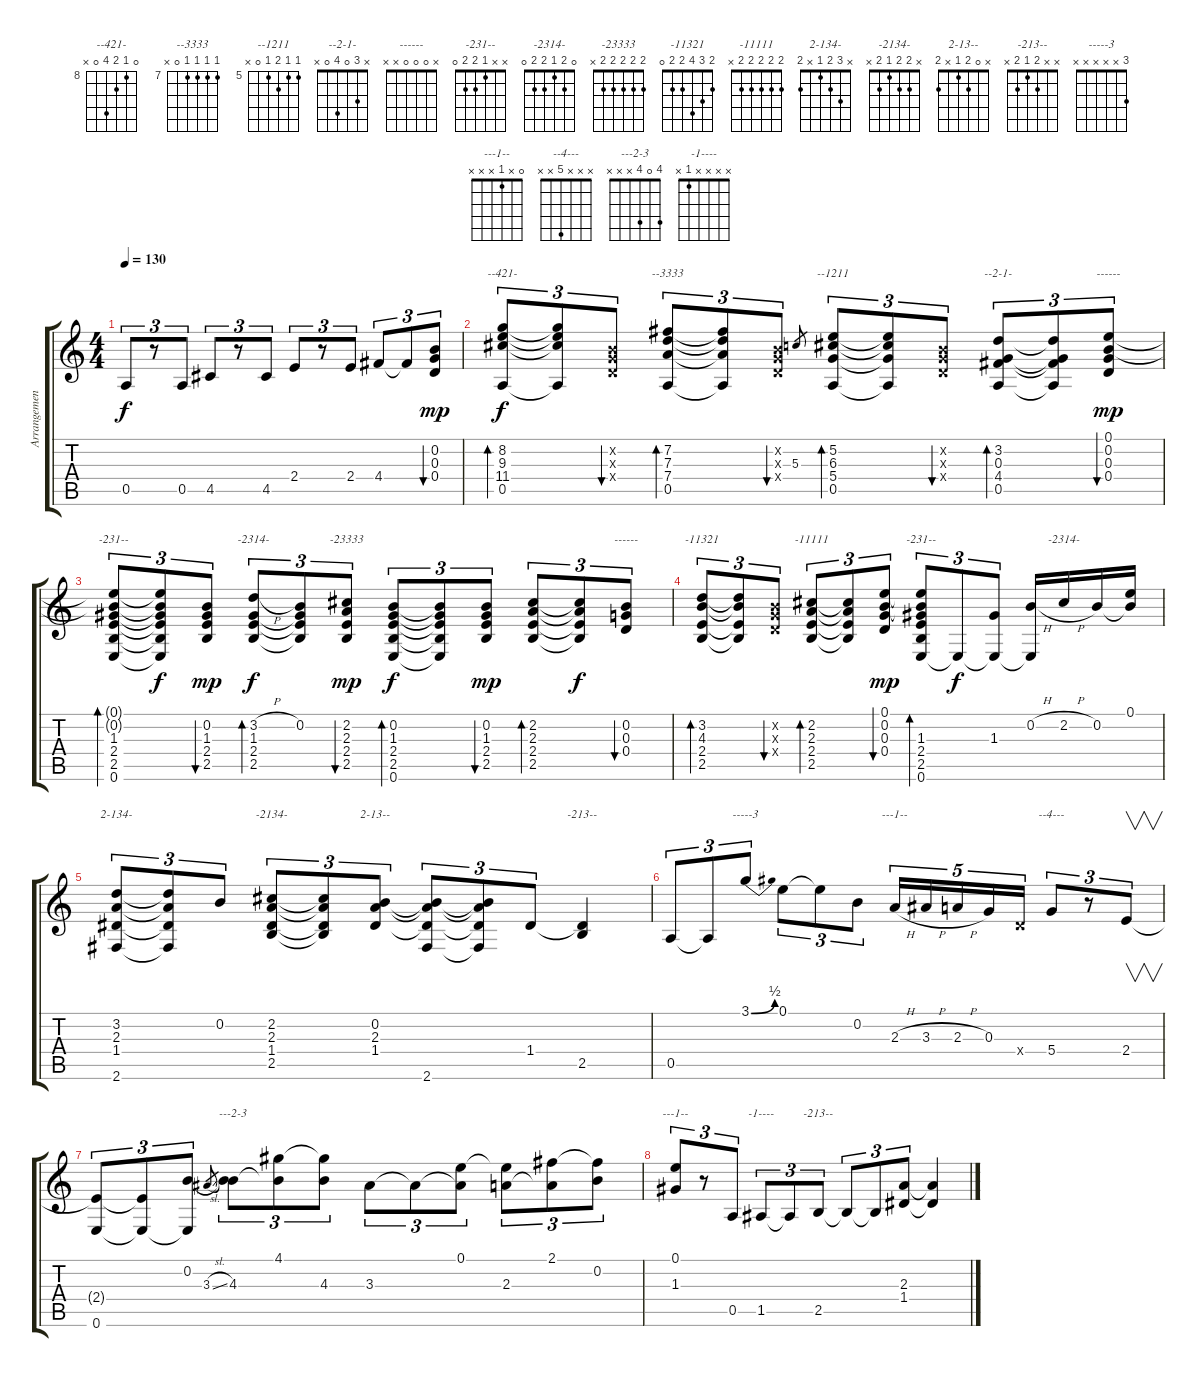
\track ("Arrangement guitare février 2002" "Arrangemen") {instrument acousticguitarnylon}
\staff {score tabs}
\tuning (E4 B3 G3 D3 A2 E2) {hide}
\chord ("--421-" 0 8 9 11 0 x) {firstfret 8}
\chord ("--3333" 7 7 7 7 0 x) {firstfret 7}
\chord ("--1211" 5 5 6 5 0 x) {firstfret 5}
\chord ("--2-1-" x 3 0 4 0 x)
\chord ("------" 0 0 0 0 0 0)
\chord ("-231--" 0 0 1 2 2 0)
\chord ("-2314-" 0 3 1 2 2 0)
\chord ("-23333" 2 2 2 2 2 x)
\chord ("------" x 0 0 0 x x)
\chord ("-11321" 2 3 4 2 2 0)
\chord ("-11111" 2 2 2 2 2 x)
\chord ("-231--" x x 1 2 2 0)
\chord ("-2314-" 0 2 1 2 2 0)
\chord ("2-134-" x 3 2 1 x 2)
\chord ("-2134-" x 2 2 1 2 x)
\chord ("2-13--" x 0 2 1 x 2)
\chord ("-213--" x 0 2 1 2 x)
\chord ("-----3" 3 x x x x x)
\chord ("---1--" x x 2 x x x)
\chord ("--4---" x x x 5 x x)
\chord ("---2-3" 4 0 4 x x x)
\chord ("---1--" 0 x 1 x x x)
\chord ("-1----" x x x x 1 x)
\chord ("-213--" x x 2 1 2 x)
\ts (4 4)
\tempo 130
\clef g2
\ks c
0.5.8{tu (3 2) dy f} r.8{tu (3 2)} 0.5.8{tu (3 2)} 4.5.8{tu (3 2)} r.8{tu (3 2)} 4.5.8{tu (3 2)} 2.4.8{tu (3 2)} r.8{tu (3 2)} 2.4.8{tu (3 2)} 4.4.8{tu (3 2)} 4.4{t}.8{tu (3 2)} (0.2 0.3 0.4).8{tu (3 2) bu 30 dy mp} |
(8.2 9.3 11.4 0.5).8{tu (3 2) bd 30 ch "--421-" dy f} (8.2{t} 9.3{t} 11.4{t} 0.5{t}).8{tu (3 2)} (0.2{x} 0.3{x} 0.4{x}).8{tu (3 2) bu 30} (7.2 7.3 7.4 0.5).8{tu (3 2) bd 30 ch "--3333"} (7.2{t} 7.3{t} 7.4{t} 0.5{t}).8{tu (3 2)} (0.2{x} 0.3{x} 0.4{x}).8{tu (3 2) bu 30} 5.3.8{gr} (5.2 6.3 5.4 0.5).8{tu (3 2) bd 30 ch "--1211"} (5.2{t} 6.3{t} 5.4{t} 0.5{t}).8{tu (3 2)} (0.2{x} 0.3{x} 0.4{x}).8{tu (3 2) bu 30} (3.2 0.3 4.4 0.5).8{tu (3 2) bd 30 ch "--2-1-"} (3.2{t} 0.3{t} 4.4{t} 0.5{t}).8{tu (3 2)} (0.1 0.2 0.3 0.4).8{tu (3 2) bu 30 ch "------" dy mp} |
(0.1{t} 0.2{t} 1.3 2.4 2.5 0.6).8{tu (3 2) bd 30 ch "-231--"} (0.1{t} 0.2{t} 1.3{t} 2.4{t} 2.5{t} 0.6{t}).8{tu (3 2) dy f} (0.2 1.3 2.4 2.5).8{tu (3 2) bu 30 dy mp} (3.2{h} 1.3 2.4 2.5).8{tu (3 2) bd 30 ch "-2314-" dy f} (0.2 1.3{t} 2.4{t} 2.5{t}).8{tu (3 2)} (2.2 2.3 2.4 2.5).8{tu (3 2) bu 30 ch "-23333" dy mp} (0.2 1.3 2.4 2.5 0.6).8{tu (3 2) bd 30 dy f} (0.2{t} 1.3{t} 2.4{t} 2.5{t} 0.6{t}).8{tu (3 2)} (0.2 1.3 2.4 2.5).8{tu (3 2) bu 30 dy mp} (2.2 2.3 2.4 2.5).8{tu (3 2) bd 30} (2.2{t} 2.3{t} 2.4{t} 2.5{t}).8{tu (3 2) dy f} (0.2 0.3 0.4).8{tu (3 2) bu 30 ch "------"} |
(3.2 4.3 2.4 2.5).8{tu (3 2) bd 30 ch "-11321"} (3.2{t} 4.3{t} 2.4{t} 2.5{t}).8{tu (3 2)} (0.2{x} 0.3{x} 0.4{x}).8{tu (3 2) bu 30} (2.2 2.3 2.4 2.5).8{tu (3 2) bd 30 ch "-11111"} (2.2{t} 2.3{t} 2.4{t} 2.5{t}).8{tu (3 2)} (0.1 0.2 0.3 0.4).8{tu (3 2) bu 30 dy mp} (0.1{t} 0.2{t} 1.3 2.4 2.5 0.6).8{tu (3 2) bd 30 ch "-231--"} 0.6{t}.8{tu (3 2) dy f} (1.3 0.6{t}).8{tu (3 2)} (0.2{h} 0.6{t}).16 2.2{h}.16{ch "-2314-"} 0.2.16 (0.1 0.2{t}).16 |
(3.2 2.3 1.4 2.6).8{tu (3 2) ch "2-134-"} (3.2{t} 2.3{t} 1.4{t} 2.6{t}).8{tu (3 2)} 0.2.8{tu (3 2)} (2.2 2.3 1.4 2.5).8{tu (3 2) ch "-2134-"} (2.2{t} 2.3{t} 1.4{t} 2.5{t}).8{tu (3 2)} (0.2 2.3 1.4).8{tu (3 2) ch "2-13--"} (0.2{t} 2.3{t} 1.4{t} 2.6).8{tu (3 2)} (0.2{t} 2.3{t} 1.4{t} 2.6{t}).8{tu (3 2)} 1.4.8{tu (3 2)} (1.4{t} 2.5).4{ch "-213--"} |
0.5.8{tu (3 2)} 0.5{t}.8{tu (3 2)} 3.1{be (bend 0 0 60 2)}.8{tu (3 2) ch "-----3"} 0.1.8{tu (3 2)} 0.1{t}.8{tu (3 2)} 0.2.8{tu (3 2)} 2.3{h}.16{tu (5 4) ch "---1--"} 3.3{h}.16{tu (5 4)} 2.3{h}.16{tu (5 4)} 0.3.16{tu (5 4)} 0.4{x}.16{tu (5 4)} 5.4.8{tu (3 2) ch "--4---"} r.8{tu (3 2)} 2.4.8{v tu (3 2)} |
(2.4{t} 0.6).8{tu (3 2)} (2.4{t} 0.6{t}).8{tu (3 2)} (0.2 0.6{t}).8{tu (3 2)} 3.3{sl}.8{gr} (0.2{t} 4.3).8{tu (3 2) ch "---2-3"} (4.1 4.3{t}).8{tu (3 2)} (4.1{t} 4.3).8{tu (3 2)} 3.3.8{tu (3 2)} 3.3{t}.8{tu (3 2)} (0.1 3.3{t}).8{tu (3 2)} (0.1{t} 2.3).8{tu (3 2)} (2.1 2.3{t}).8{tu (3 2)} (2.1{t} 0.2).8{tu (3 2)} |
(0.1 1.3).8{tu (3 2) ch "---1--"} r.8{tu (3 2)} 0.5.8{tu (3 2)} 1.5.8{tu (3 2) ch "-1----"} 1.5{t}.8{tu (3 2)} 2.5.8{tu (3 2) ch "-213--"} 2.5{t}.8{tu (3 2)} 2.5{t}.8{tu (3 2)} (2.3 1.4).8{tu (3 2)} (2.3{t} 1.4{t}).4
